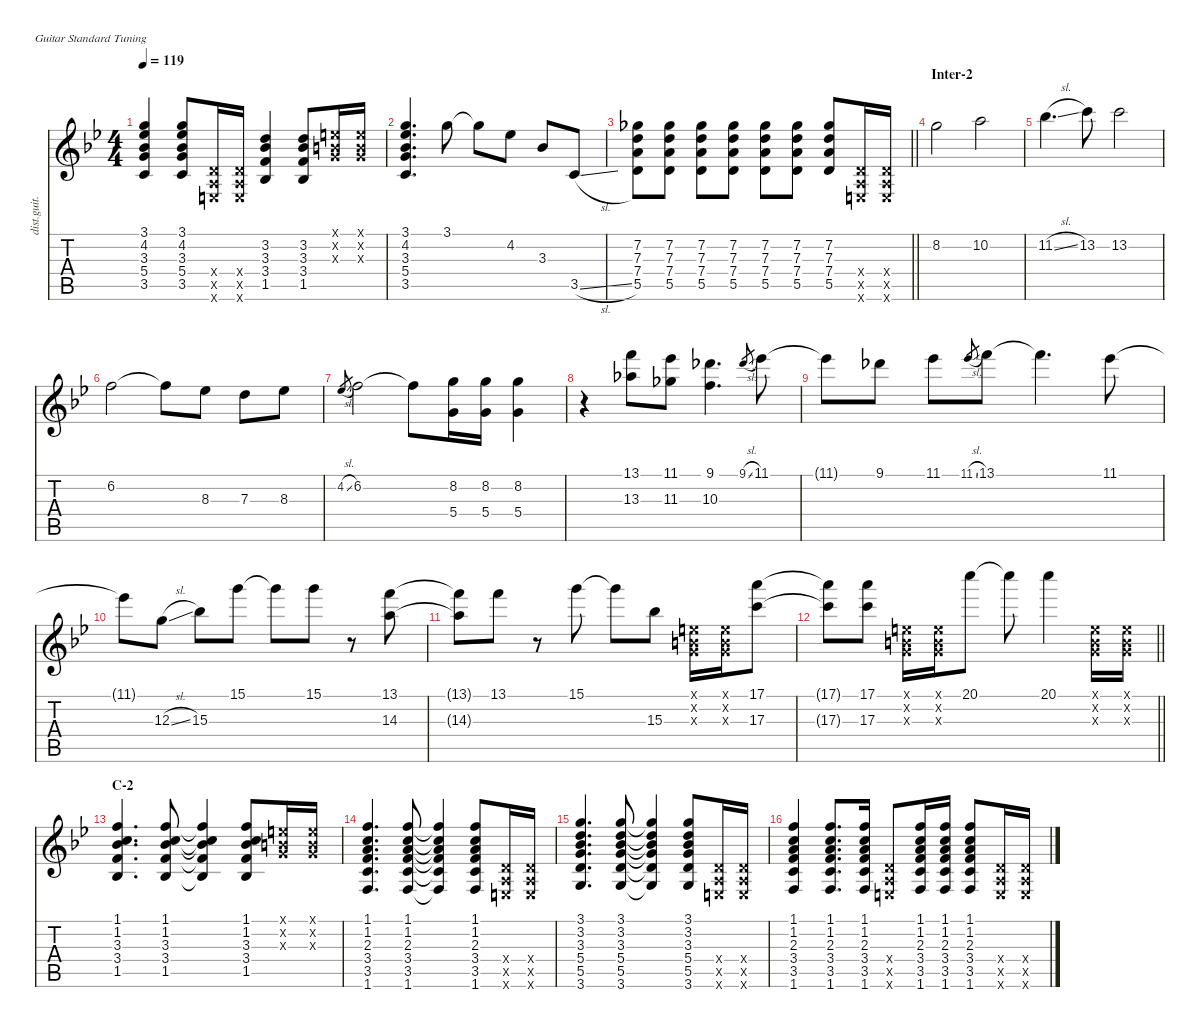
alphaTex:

\defaultSystemsLayout 4
\hideDynamics
\bracketExtendMode nobrackets
\otherSystemsTrackNameOrientation horizontal
\track ("Guitar 1" "dist.guit.") {instrument distortionguitar}
\staff {score tabs}
\tuning (E4 B3 G3 D3 A2 E2)
\ts (4 4)
\tempo 119
\clef g2
\ks bb
(3.1{t acc forcenatural} 4.2{t acc b} 3.3{t acc b} 5.4{t acc forcenatural} 3.5{t acc forcenatural}).4{dy f} (3.1{acc forcenatural} 4.2{acc b} 3.3{acc b} 5.4{acc forcenatural} 3.5{acc forcenatural}).8 (0.4{x acc forcenatural} 0.5{x acc forcenatural} 0.6{x acc forcenatural}).16 (0.4{x acc forcenatural} 0.5{x acc forcenatural} 0.6{x acc forcenatural}).16 (3.2{acc forcenatural} 3.3{acc b} 3.4{acc forcenatural} 1.5{acc b}).4 (3.2{acc forcenatural} 3.3{acc b} 3.4{acc forcenatural} 1.5{acc b}).8 (0.1{x acc forcenatural} 0.2{x acc forcenatural} 0.3{x acc forcenatural}).16 (0.1{x acc forcenatural} 0.2{x acc forcenatural} 0.3{x acc forcenatural}).16 |
(3.1{acc forcenatural} 4.2{acc b} 3.3{acc b} 5.4{acc forcenatural} 3.5{acc forcenatural}).4{d} 3.1{acc forcenatural}.8 3.1{t acc forcenatural}.8 4.2{acc b}.8 3.3{acc b}.8 3.5{sl acc forcenatural}.8 |
\barLineRight lightlight
(7.2{acc b} 7.3{acc forcenatural} 7.4{acc forcenatural} 5.5{acc forcenatural}).8 (7.2{acc b} 7.3{acc forcenatural} 7.4{acc forcenatural} 5.5{acc forcenatural}).8 (7.2{acc b} 7.3{acc forcenatural} 7.4{acc forcenatural} 5.5{acc forcenatural}).8 (7.2{acc b} 7.3{acc forcenatural} 7.4{acc forcenatural} 5.5{acc forcenatural}).8 (7.2{acc b} 7.3{acc forcenatural} 7.4{acc forcenatural} 5.5{acc forcenatural}).8 (7.2{acc b} 7.3{acc forcenatural} 7.4{acc forcenatural} 5.5{acc forcenatural}).8 (7.2{acc b} 7.3{acc forcenatural} 7.4{acc forcenatural} 5.5{acc forcenatural}).8 (0.4{x acc forcenatural} 0.5{x acc forcenatural} 0.6{x acc forcenatural}).16 (0.4{x acc forcenatural} 0.5{x acc forcenatural} 0.6{x acc forcenatural}).16 |
\section ("" "Inter-2")
8.2{acc forcenatural}.2 10.2{acc forcenatural}.2 |
11.2{sl acc b}.4{d} 13.2{acc forcenatural}.8 13.2{acc forcenatural}.2 |
6.2{acc forcenatural}.2 6.2{t acc forcenatural}.8 8.3{acc b}.8 7.3{acc forcenatural}.8 8.3{acc b}.8 |
4.2{sl acc b}.8{gr dy mf} 6.2{acc forcenatural}.2{dy f} 6.2{t acc forcenatural}.8 (8.2{acc forcenatural} 5.4{acc forcenatural}).16 (8.2{acc forcenatural} 5.4{acc forcenatural}).16 (8.2{acc forcenatural} 5.4{acc forcenatural}).4 |
r.4 (13.1{acc forcenatural} 13.3{acc b}).8 (11.1{acc b} 11.3{acc b}).8 (9.1{acc b} 10.3{acc forcenatural}).4{d} 9.1{sl acc b}.8{gr dy mf} 11.1{acc b}.8{dy f} |
11.1{t acc b}.8 9.1{acc b}.8 11.1{acc b}.8 11.1{sl acc b}.8{gr dy mf} 13.1{acc forcenatural}.8{dy f} 13.1{t acc forcenatural}.4{d} 11.1{acc b}.8 |
11.1{t acc b}.8 12.3{sl acc forcenatural}.8 15.3{acc b}.8 15.1{acc forcenatural}.8 15.1{t acc forcenatural}.8 15.1{acc forcenatural}.8 r.8 (13.1{acc forcenatural} 14.3{acc forcenatural}).8 |
(13.1{t acc forcenatural} 14.3{t acc forcenatural}).8 13.1{acc forcenatural}.8 r.8 15.1{acc forcenatural}.8 15.1{t acc forcenatural}.8 15.3{acc b}.8 (0.1{x acc forcenatural} 0.2{x acc forcenatural} 0.3{x acc forcenatural}).16 (0.1{x acc forcenatural} 0.2{x acc forcenatural} 0.3{x acc forcenatural}).16 (17.1{acc forcenatural} 17.3{acc forcenatural}).8 |
\barLineRight lightlight
(17.1{t acc forcenatural} 17.3{t acc forcenatural}).8 (17.1{acc forcenatural} 17.3{acc forcenatural}).8 (0.1{x acc forcenatural} 0.2{x acc forcenatural} 0.3{x acc forcenatural}).16 (0.1{x acc forcenatural} 0.2{x acc forcenatural} 0.3{x acc forcenatural}).16 20.1{acc forcenatural}.8 20.1{t acc forcenatural}.8 20.1{acc forcenatural}.4 (0.1{x acc forcenatural} 0.2{x acc forcenatural} 0.3{x acc forcenatural}).16 (0.1{x acc forcenatural} 0.2{x acc forcenatural} 0.3{x acc forcenatural}).16 |
\section ("" "C-2")
(1.1{acc forcenatural} 1.2{acc forcenatural} 3.3{acc b} 3.4{acc forcenatural} 1.5{acc b}).4{d} (1.1{acc forcenatural} 1.2{acc forcenatural} 3.3{acc b} 3.4{acc forcenatural} 1.5{acc b}).8 (1.1{t acc forcenatural} 1.2{t acc forcenatural} 3.3{t acc b} 3.4{t acc forcenatural} 1.5{t acc b}).4 (1.1{acc forcenatural} 1.2{acc forcenatural} 3.3{acc b} 3.4{acc forcenatural} 1.5{acc b}).8 (0.1{x acc forcenatural} 0.2{x acc forcenatural} 0.3{x acc forcenatural}).16 (0.1{x acc forcenatural} 0.2{x acc forcenatural} 0.3{x acc forcenatural}).16 |
(1.1{acc forcenatural} 1.2{acc forcenatural} 2.3{acc forcenatural} 3.4{acc forcenatural} 3.5{acc forcenatural} 1.6{acc forcenatural}).4{d} (1.1{acc forcenatural} 1.2{acc forcenatural} 2.3{acc forcenatural} 3.4{acc forcenatural} 3.5{acc forcenatural} 1.6{acc forcenatural}).8 (1.1{t acc forcenatural} 1.2{t acc forcenatural} 2.3{t acc forcenatural} 3.4{t acc forcenatural} 3.5{t acc forcenatural} 1.6{t acc forcenatural}).4 (1.1{acc forcenatural} 1.2{acc forcenatural} 2.3{acc forcenatural} 3.4{acc forcenatural} 3.5{acc forcenatural} 1.6{acc forcenatural}).8 (0.4{x acc forcenatural} 0.5{x acc forcenatural} 0.6{x acc forcenatural}).16 (0.4{x acc forcenatural} 0.5{x acc forcenatural} 0.6{x acc forcenatural}).16 |
(3.1{acc forcenatural} 3.2{acc forcenatural} 3.3{acc b} 5.4{acc forcenatural} 5.5{acc forcenatural} 3.6{acc forcenatural}).4{d} (3.1{acc forcenatural} 3.2{acc forcenatural} 3.3{acc b} 5.4{acc forcenatural} 5.5{acc forcenatural} 3.6{acc forcenatural}).8 (3.1{t acc forcenatural} 3.2{t acc forcenatural} 3.3{t acc b} 5.4{t acc forcenatural} 5.5{t acc forcenatural} 3.6{t acc forcenatural}).4 (3.1{acc forcenatural} 3.2{acc forcenatural} 3.3{acc b} 5.4{acc forcenatural} 5.5{acc forcenatural} 3.6{acc forcenatural}).8 (0.4{x acc forcenatural} 0.5{x acc forcenatural} 0.6{x acc forcenatural}).16 (0.4{x acc forcenatural} 0.5{x acc forcenatural} 0.6{x acc forcenatural}).16 |
(1.1{acc forcenatural} 1.2{acc forcenatural} 2.3{acc forcenatural} 3.4{acc forcenatural} 3.5{acc forcenatural} 1.6{acc forcenatural}).4 (1.1{acc forcenatural} 1.2{acc forcenatural} 2.3{acc forcenatural} 3.4{acc forcenatural} 3.5{acc forcenatural} 1.6{acc forcenatural}).8{d} (1.1{acc forcenatural} 1.2{acc forcenatural} 2.3{acc forcenatural} 3.4{acc forcenatural} 3.5{acc forcenatural} 1.6{acc forcenatural}).16 (0.4{x acc forcenatural} 0.5{x acc forcenatural} 0.6{x acc forcenatural}).8 (1.1{acc forcenatural} 1.2{acc forcenatural} 2.3{acc forcenatural} 3.4{acc forcenatural} 3.5{acc forcenatural} 1.6{acc forcenatural}).16 (1.1{acc forcenatural} 1.2{acc forcenatural} 2.3{acc forcenatural} 3.4{acc forcenatural} 3.5{acc forcenatural} 1.6{acc forcenatural}).16 (1.1{acc forcenatural} 1.2{acc forcenatural} 2.3{acc forcenatural} 3.4{acc forcenatural} 3.5{acc forcenatural} 1.6{acc forcenatural}).8 (0.4{x acc forcenatural} 0.5{x acc forcenatural} 0.6{x acc forcenatural}).16 (0.4{x acc forcenatural} 0.5{x acc forcenatural} 0.6{x acc forcenatural}).16
